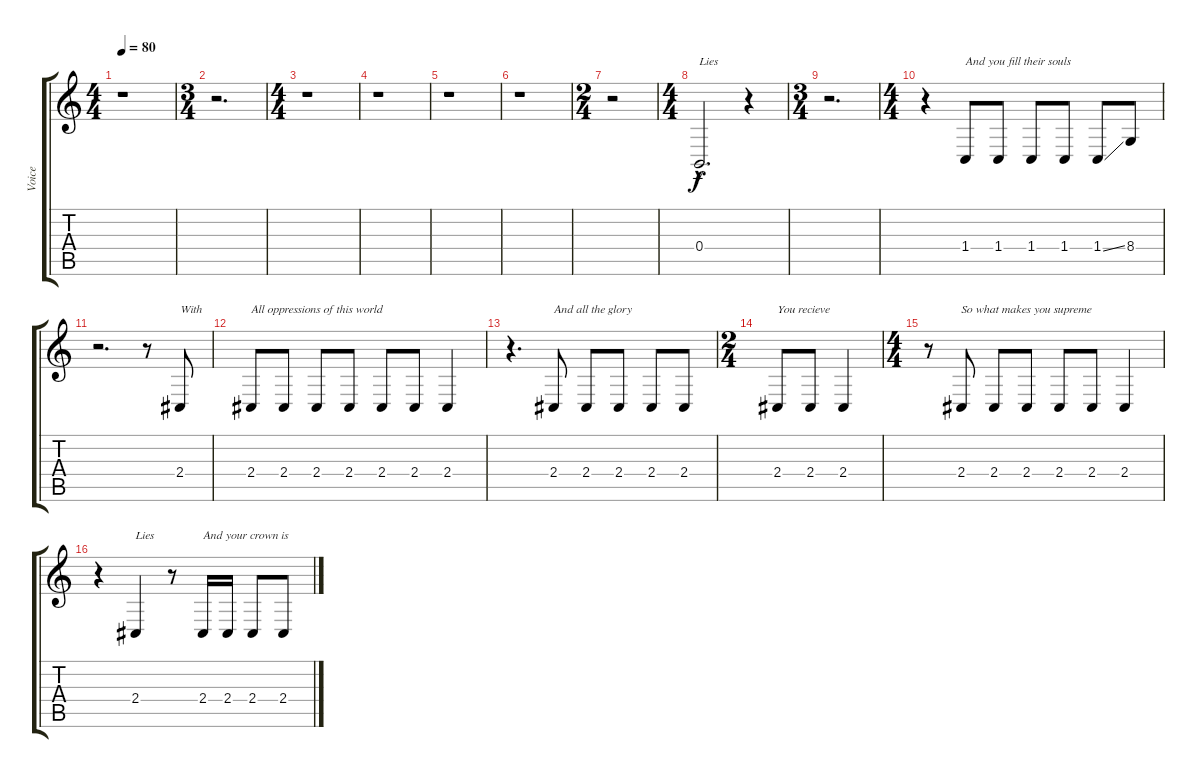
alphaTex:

\track ("Voice" "Voice") {instrument lead8bassandlead}
\staff {score tabs}
\tuning (Db4 Ab3 E3 B2 Gb2 B1) {hide}
\ts (4 4)
\tempo 80
\clef g2
\ks c
r.1{dy f instrument lead8bassandlead} |
\ts (3 4)
r.2{d} |
\ts (4 4)
r.1 |
r.1 |
r.1 |
r.1 |
\ts (2 4)
r.2 |
\ts (4 4)
0.4{hac}.2{d txt "Lies"} r.4 |
\ts (3 4)
r.2{d} |
\ts (4 4)
r.4 1.4.8{txt "And you fill their souls"} 1.4.8 1.4.8 1.4.8 1.4{ss}.8 8.4.8 |
r.2{d} r.8 2.4.8{txt "With"} |
2.4.8{txt "All oppressions of this world"} 2.4.8 2.4.8 2.4.8 2.4.8 2.4.8 2.4.4 |
r.4{d} 2.4.8{txt "And all the glory"} 2.4.8 2.4.8 2.4.8 2.4.8 |
\ts (2 4)
2.4.8{txt "You recieve"} 2.4.8 2.4.4 |
\ts (4 4)
r.8 2.4.8{txt "So what makes you supreme"} 2.4.8 2.4.8 2.4.8 2.4.8 2.4.4 |
r.4 2.4.4{txt "Lies"} r.8 2.4.16{txt "And your crown is"} 2.4.16 2.4.8 2.4.8
